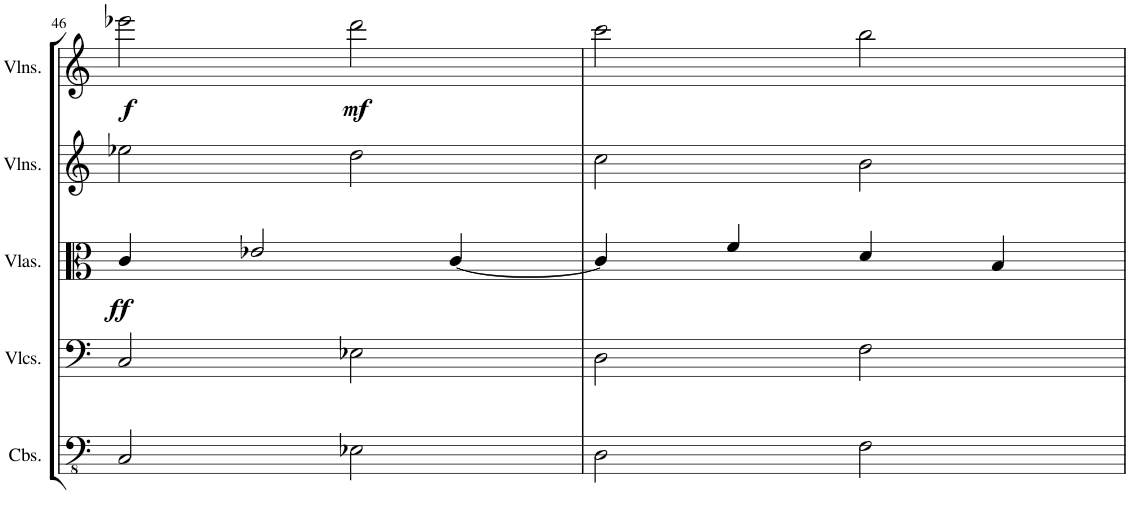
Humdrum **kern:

**kern	**kern	**kern	**dynam	**kern	**kern	**dynam
*part5	*part4	*part3	*part3	*part2	*part1	*part1
*staff5	*staff4	*staff3	*staff3	*staff2	*staff1	*staff1
*I"Contrabasses	*I"Violoncellos	*I"Violas	*	*I"Violins	*I"Violins	*
*I'Cbs.	*I'Vlcs.	*I'Vlas.	*	*I'Vlns.	*I'Vlns.	*
!!LO:PB:g=z
*clefFv4	*clefF4	*clefC3	*	*clefG2	*clefG2	*
*k[]	*k[]	*k[]	*	*k[]	*k[]	*
*M4/4	*M4/4	*M4/4	*	*M4/4	*M4/4	*
=46	=46	=46	=46	=46	=46	=46
!	!	!	!LO:DY:b	!	!	!LO:DY:b
2CC/	2C/	4c/	ff	2ee-X\	2eee-X\	f
.	.	2e-X/	.	.	.	.
!	!	!	!	!	!	!LO:DY:b
2EE-X\	2E-X\	.	.	2dd\	2ddd\	mf
.	.	[4c/	.	.	.	.
=47	=47	=47	=47	=47	=47	=47
2DD\	2D\	4c/]	.	2cc\	2ccc\	.
.	.	4f/	.	.	.	.
2FF\	2F\	4d/	.	2b\	2bb\	.
.	.	4B/	.	.	.	.
=	=	=	=	=	=	=
*-	*-	*-	*-	*-	*-	*-
